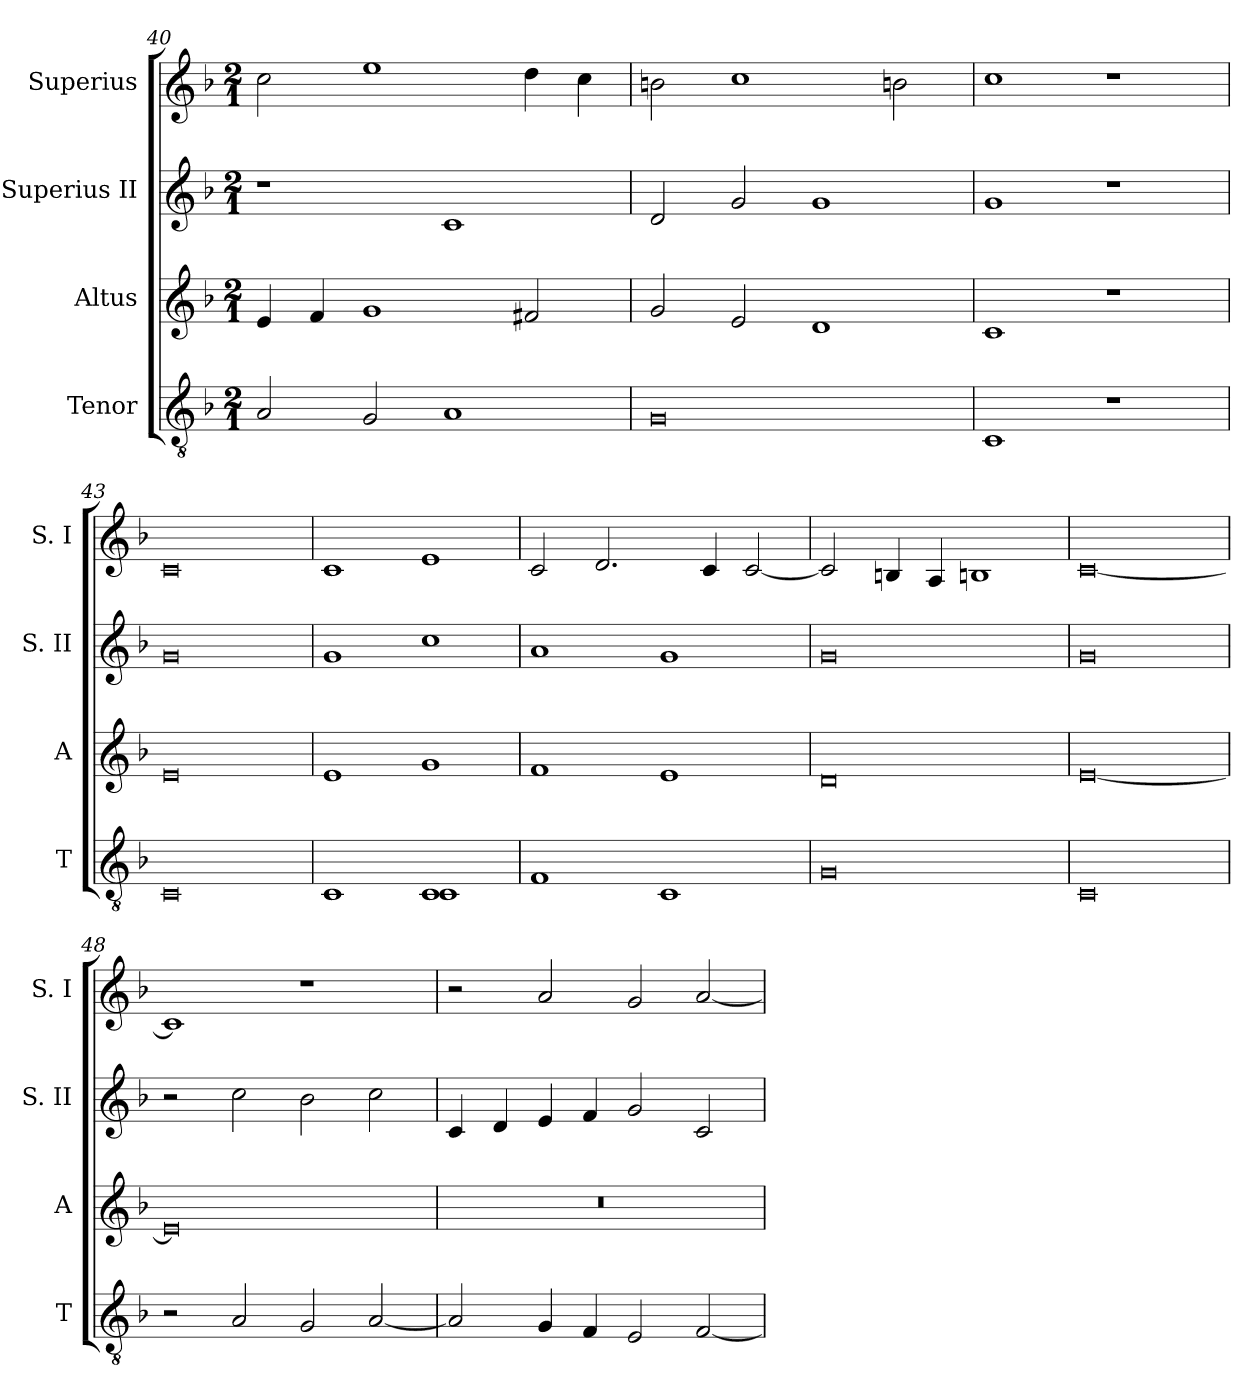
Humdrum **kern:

**kern	**kern	**kern	**kern
*part4	*part3	*part2	*part1
*staff4	*staff3	*staff2	*staff1
*I"Tenor	*I"Altus	*I"Superius II	*I"Superius
*I'T	*I'A	*I'S. II	*I'S. I
*clefGv2	*clefG2	*clefG2	*clefG2
*k[b-]	*k[b-]	*k[b-]	*k[b-]
*F:	*F:	*F:	*F:
*M2/1	*M2/1	*M2/1	*M2/1
=40	=40	=40	=40
2A	4e	1r	2cc
.	4f	.	.
2G	1g	.	1ee
1A	.	1c	.
.	2f#X	.	4dd
.	.	.	4cc
=41	=41	=41	=41
0G	2g	2d	2bn
.	2e	2g	1cc
.	1d	1g	.
.	.	.	2bn
=42	=42	=42	=42
1C	1c	1g	1cc
1r	1r	1r	1r
=43	=43	=43	=43
0C	0e	0g	0c
=44	=44	=44	=44
*^	*	*	*
1C	1ryy	1e	1g	1c
1C	1C	1g	1cc	1e
*v	*v	*	*	*
=45	=45	=45	=45
1F	1f	1a	2c
.	.	.	2.d
1C	1e	1g	.
.	.	.	4c
.	.	.	[2c
=46	=46	=46	=46
0G	0d	0g	2c]
.	.	.	4Bn
.	.	.	4A
.	.	.	1Bn
=47	=47	=47	=47
0C	[0e	0g	[0c
=48	=48	=48	=48
2r	0e]	2r	1c]
2A	.	2cc	.
2G	.	2b-	1r
[2A	.	2cc	.
=49	=49	=49	=49
2A]	0r	4c	2r
.	.	4d	.
4G	.	4e	2a
4F	.	4f	.
2E	.	2g	2g
[2F	.	2c	[2a
=	=	=	=
*-	*-	*-	*-
